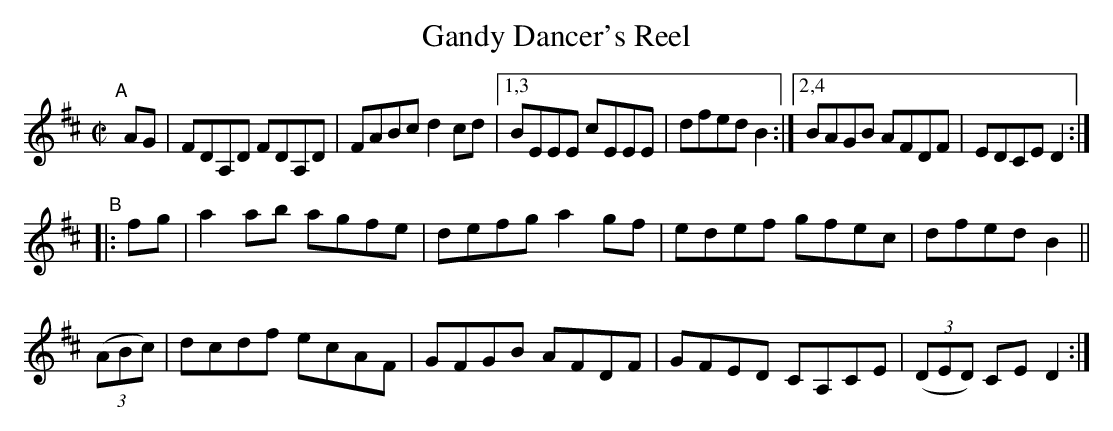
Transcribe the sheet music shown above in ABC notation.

X:1
T: Gandy Dancer's Reel
M: C|
L: 1/8
K: D
"^A"[|] AG |\
FDA,D FDA,D | FABc d2cd |[1,3 BEEE cEEE | dfed B2 \
                       :|[2,4 BAGB AFDF | EDCE D2 :|
"^B"|:\
   fg   | a2ab agfe | defg a2gf | edef gfec   | dfed B2 ||
((3ABc) | dcdf ecAF | GFGB AFDF | GFED CA,CE | ((3DED) CE D2 :|
